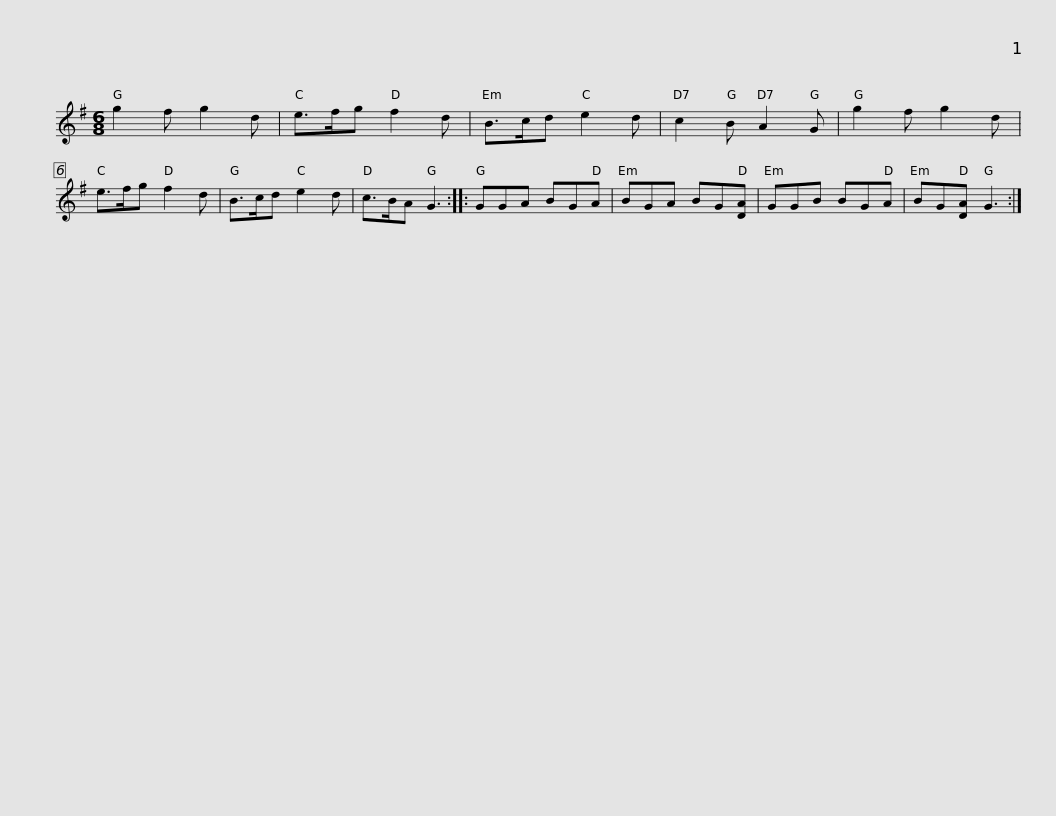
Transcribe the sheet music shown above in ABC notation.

X:1
L:1/8
M:6/8
I:linebreak $
K:G
V:1 treble
V:1
 g2 f g2 d | e>fg f2 d | B>cd e2 d | c2 B A2 G | g2 f g2 d | %5
 e>fg f2 d | B>cd e2 d | c>BA G3 ::$ GGA BGA | BGA BG[DA] | %10
 GGB BGA | BG[DA] G3 :| %12
